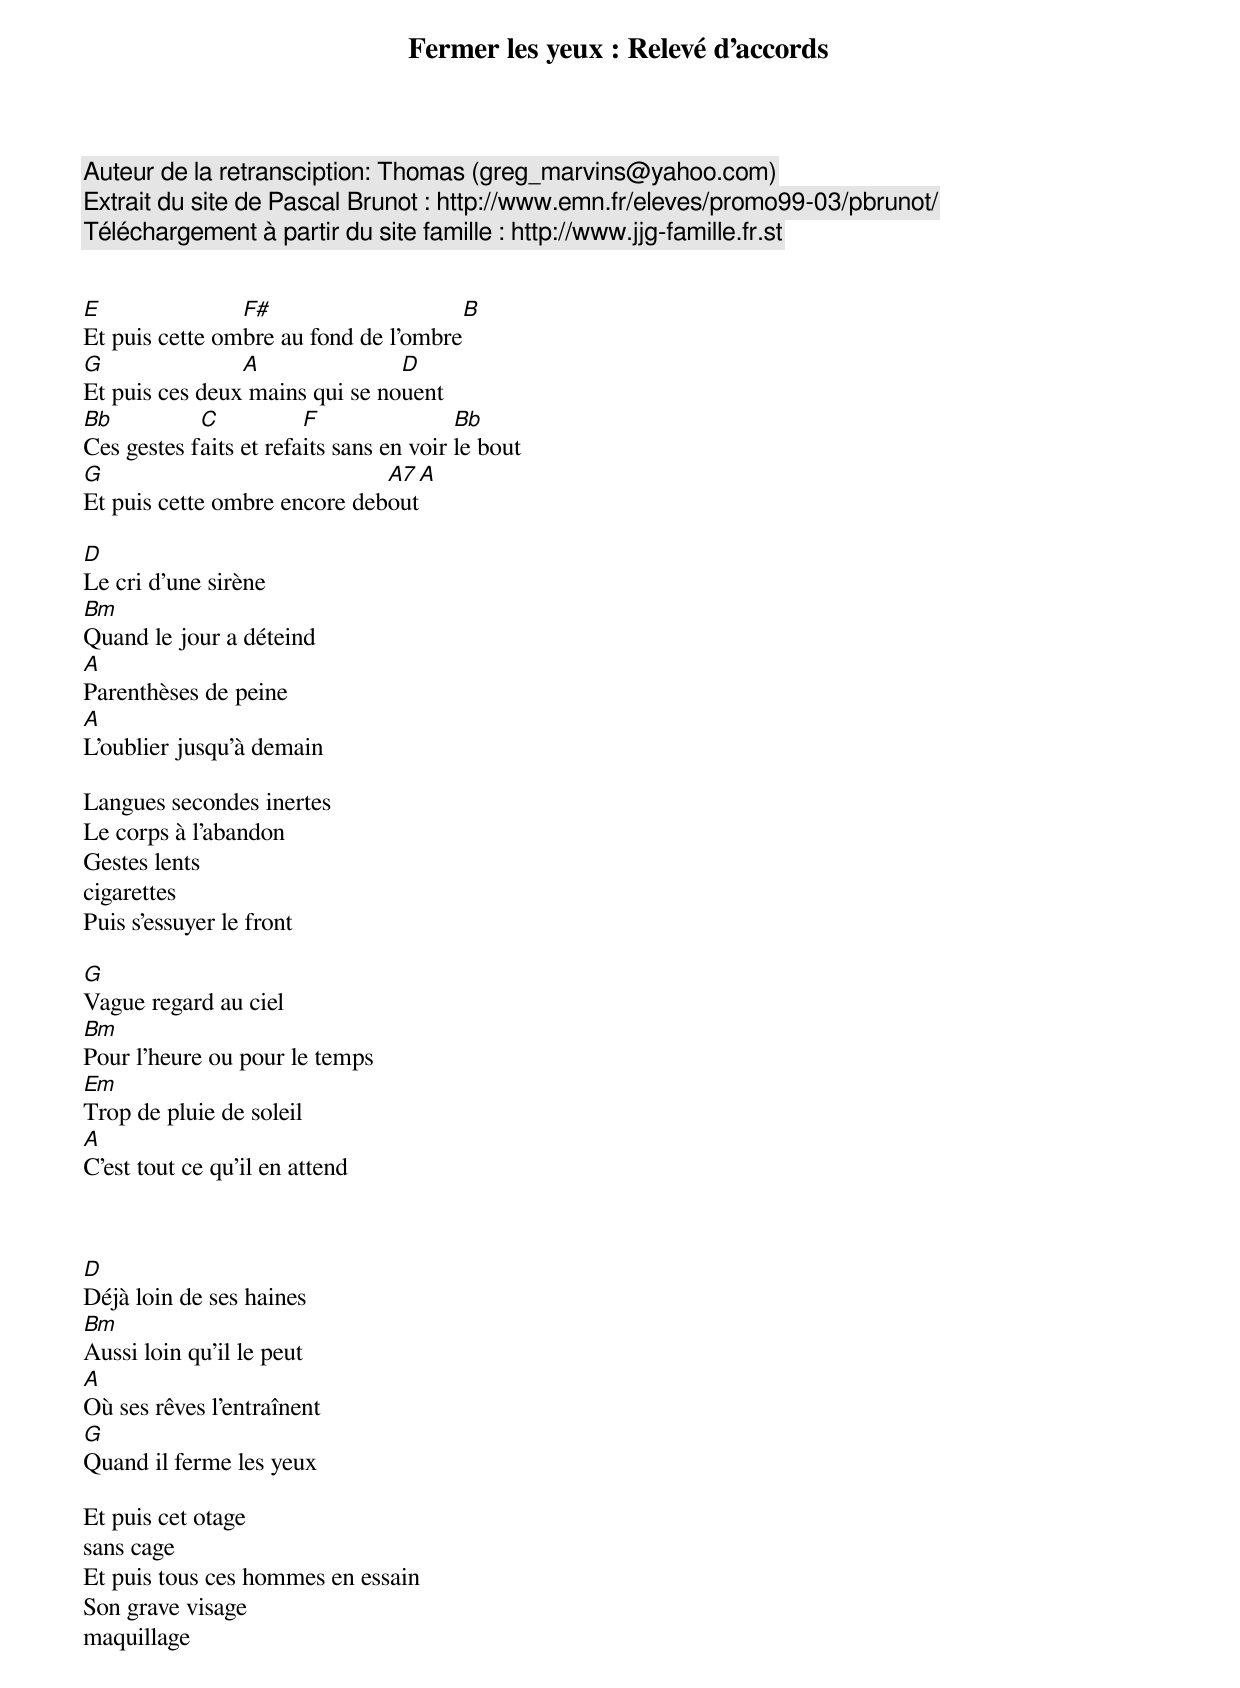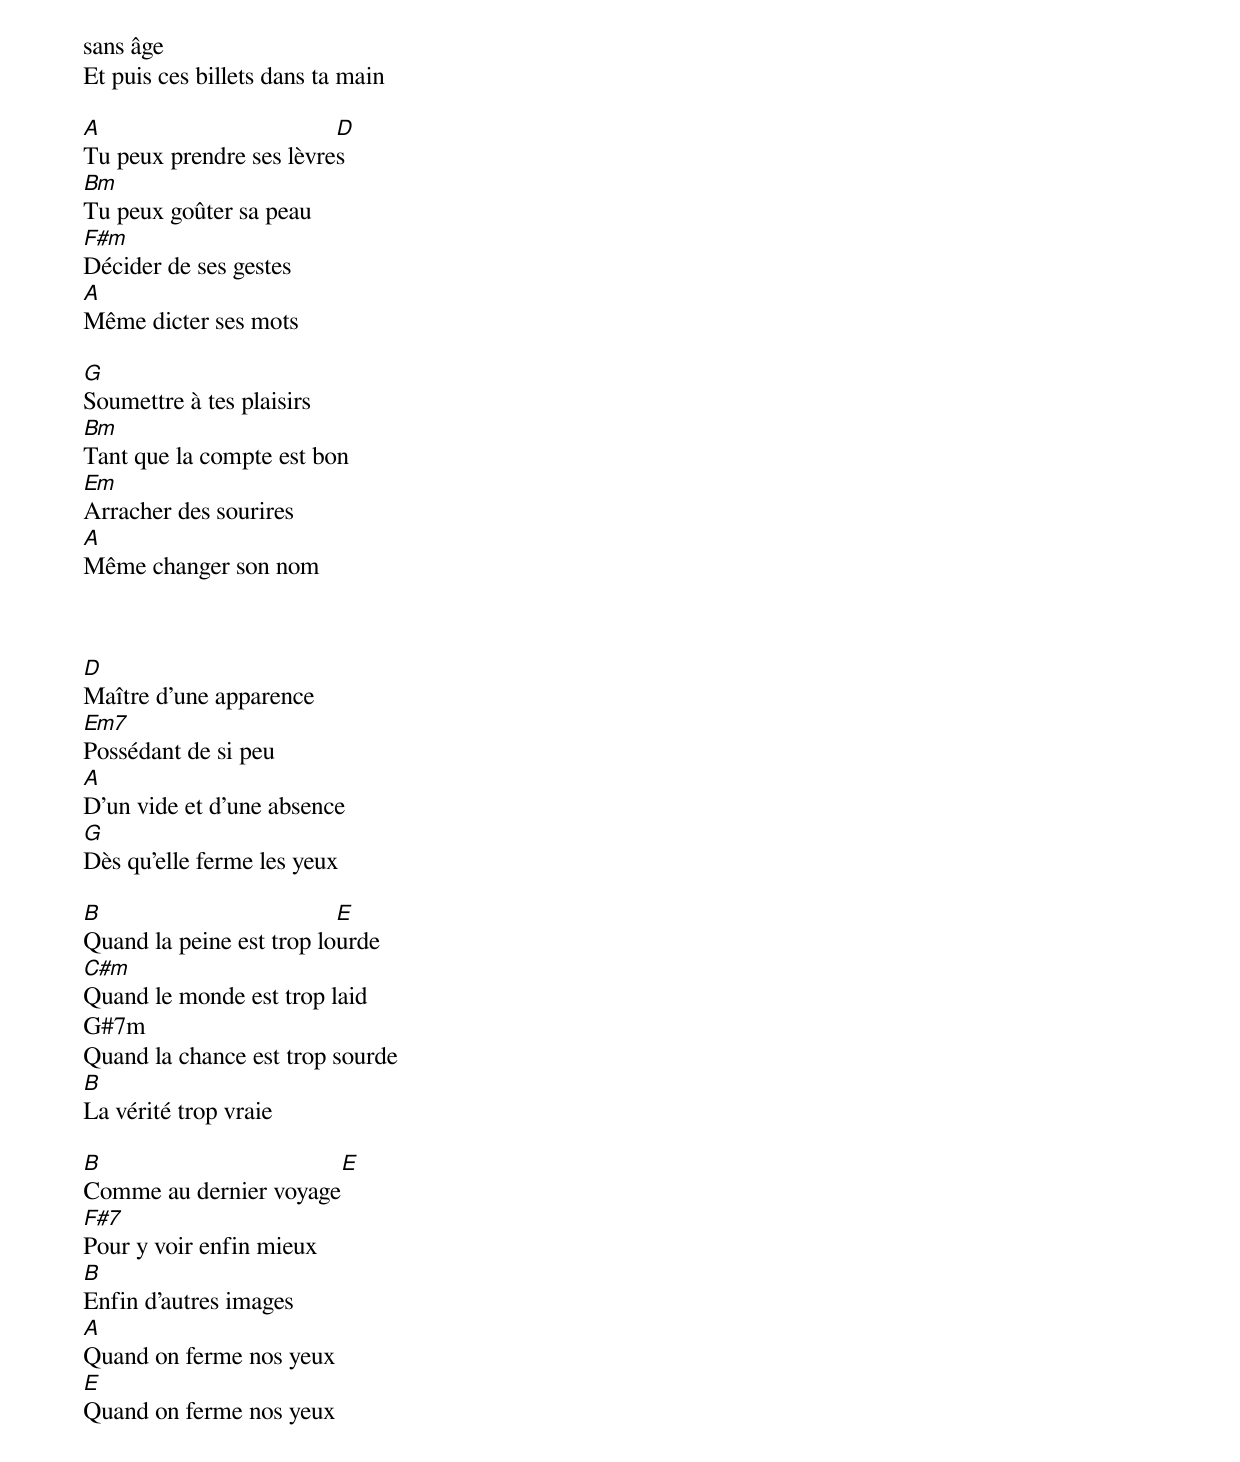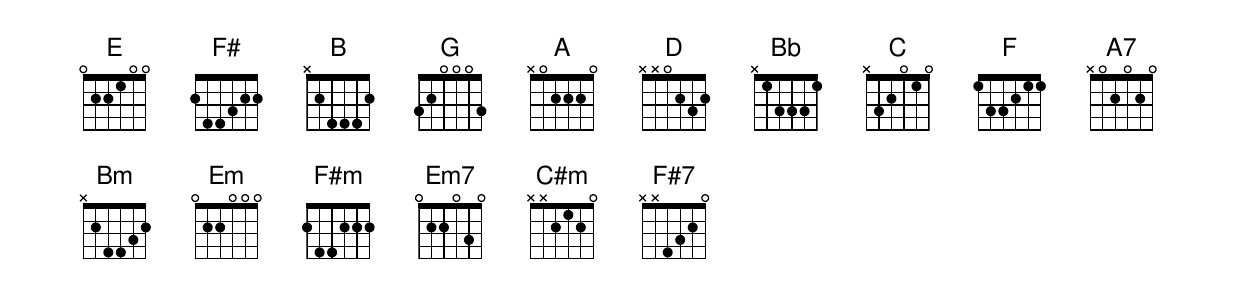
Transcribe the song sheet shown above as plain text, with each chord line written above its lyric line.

Fermer les yeux : Relevé d'accords

Auteur de la retransciption: Thomas (greg_marvins@yahoo.com)
Extrait du site de Pascal Brunot : http://www.emn.fr/eleves/promo99-03/pbrunot/
Téléchargement à partir du site famille : http://www.jjg-famille.fr.st


E	        F#			B
Et puis cette ombre au fond de l'ombre
G		A		D
Et puis ces deux mains qui se nouent
Bb	    C		F	         Bb
Ces gestes faits et refaits sans en voir le bout
G			      A7  A
Et puis cette ombre encore debout

D
Le cri d'une sirène
Bm
Quand le jour a déteind
A
Parenthèses de peine
A
L'oublier jusqu'à demain

Langues secondes inertes
Le corps à l'abandon
Gestes lents
cigarettes
Puis s'essuyer le front

G
Vague regard au ciel
Bm
Pour l'heure ou pour le temps
Em
Trop de pluie de soleil
A
C'est tout ce qu'il en attend



D
Déjà loin de ses haines
Bm
Aussi loin qu'il le peut
A
Où ses rêves l'entraînent
G
Quand il ferme les yeux

Et puis cet otage
sans cage
Et puis tous ces hommes en essain
Son grave visage
maquillage
sans âge
Et puis ces billets dans ta main

A		         D
Tu peux prendre ses lèvres
Bm
Tu peux goûter sa peau
F#m
Décider de ses gestes
A
Même dicter ses mots

G
Soumettre à tes plaisirs
Bm
Tant que la compte est bon
Em
Arracher des sourires
A
Même changer son nom



D
Maître d'une apparence
Em7
Possédant de si peu
A
D'un vide et d'une absence
G
Dès qu'elle ferme les yeux

B			  E
Quand la peine est trop lourde
C#m
Quand le monde est trop laid
G#7m
Quand la chance est trop sourde
B
La vérité trop vraie

B		         E
Comme au dernier voyage
F#7
Pour y voir enfin mieux
B
Enfin d'autres images
A
Quand on ferme nos yeux
E
Quand on ferme nos yeux
